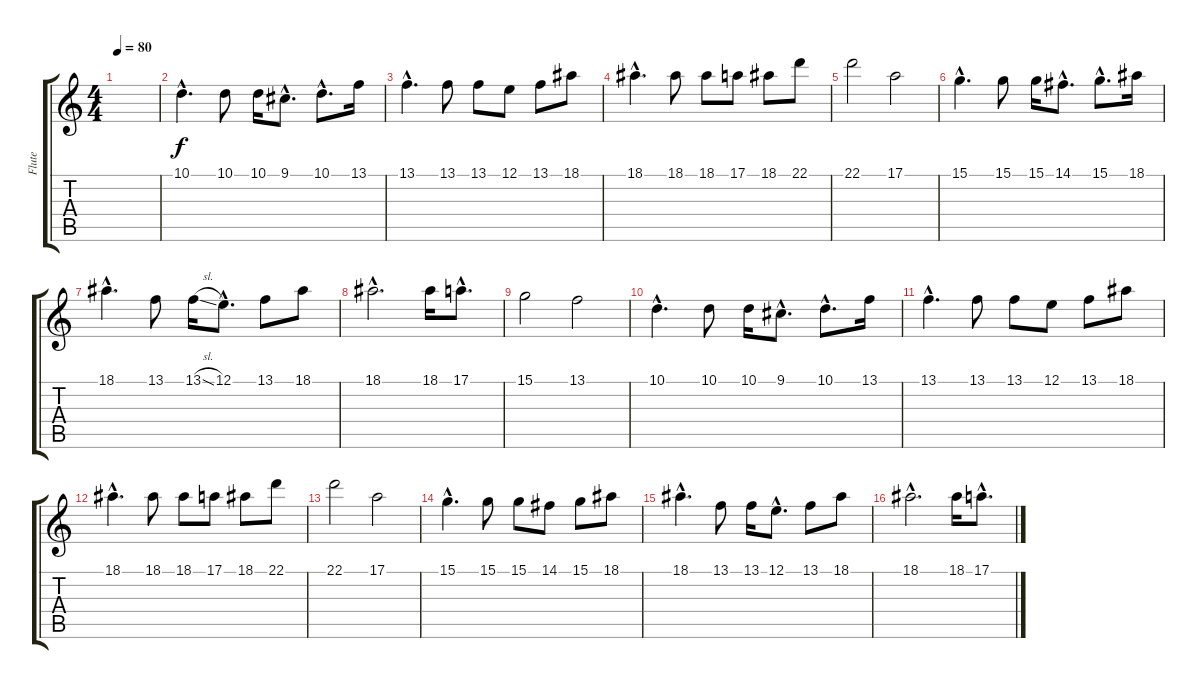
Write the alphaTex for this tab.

\track ("Flute" "Flute") {instrument flute}
\staff {score tabs}
\tuning (E4 B3 G3 D3 A2 E2) {hide}
\ts (4 4)
\tempo 80
\clef g2
\ks c
|
10.1{hac}.4{d} 10.1.8 10.1.16 9.1{hac}.8{d} 10.1{hac}.8{d} 13.1.16 |
13.1{hac}.4{d} 13.1.8 13.1.8 12.1.8 13.1.8 18.1.8 |
18.1{hac}.4{d} 18.1.8 18.1.8 17.1.8 18.1.8 22.1.8 |
22.1.2 17.1.2 |
15.1{hac}.4{d} 15.1.8 15.1.16 14.1{hac}.8{d} 15.1{hac}.8{d} 18.1.16 |
18.1{hac}.4{d} 13.1.8 13.1{sl}.16 12.1{hac}.8{d} 13.1.8 18.1.8 |
18.1{hac}.2{d} 18.1.16 17.1{hac}.8{d} |
15.1.2 13.1.2 |
10.1{hac}.4{d} 10.1.8 10.1.16 9.1{hac}.8{d} 10.1{hac}.8{d} 13.1.16 |
13.1{hac}.4{d} 13.1.8 13.1.8 12.1.8 13.1.8 18.1.8 |
18.1{hac}.4{d} 18.1.8 18.1.8 17.1.8 18.1.8 22.1.8 |
22.1.2 17.1.2 |
15.1{hac}.4{d} 15.1.8 15.1.8 14.1.8 15.1.8 18.1.8 |
18.1{hac}.4{d} 13.1.8 13.1.16 12.1{hac}.8{d} 13.1.8 18.1.8 |
18.1{hac}.2{d} 18.1.16 17.1{hac}.8{d}
